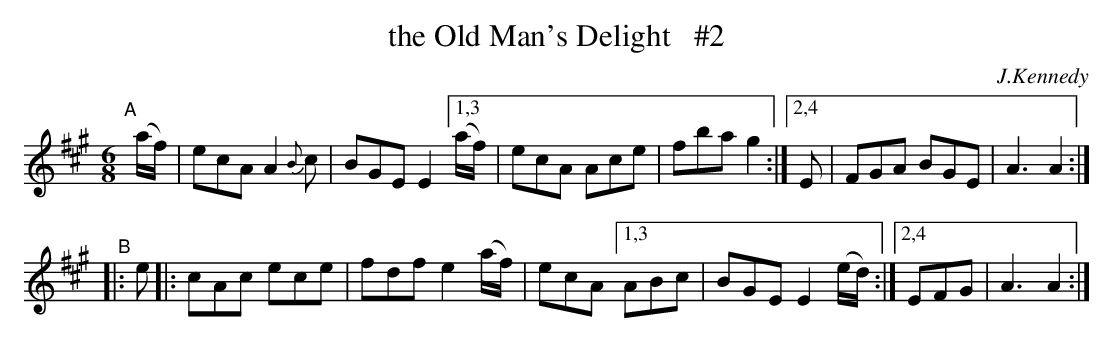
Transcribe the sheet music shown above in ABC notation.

X:1
T: the Old Man's Delight   #2
O: J.Kennedy
M: 6/8
L: 1/8
K: A
"^A"\
[|] (a/f/) | ecA A2{B}c | BGE E2 \
[1,3 (a/f/) | ecA Ace | fba g2 :|\
[2,4 E | FGA BGE | A3 A2 :|
"^B"
|: e |: cAc ece | fdf e2(a/f/) | ecA \
[1,3 ABc | BGE E2(e/d/) :|\
[2,4 EFG | A3 A2 :|
